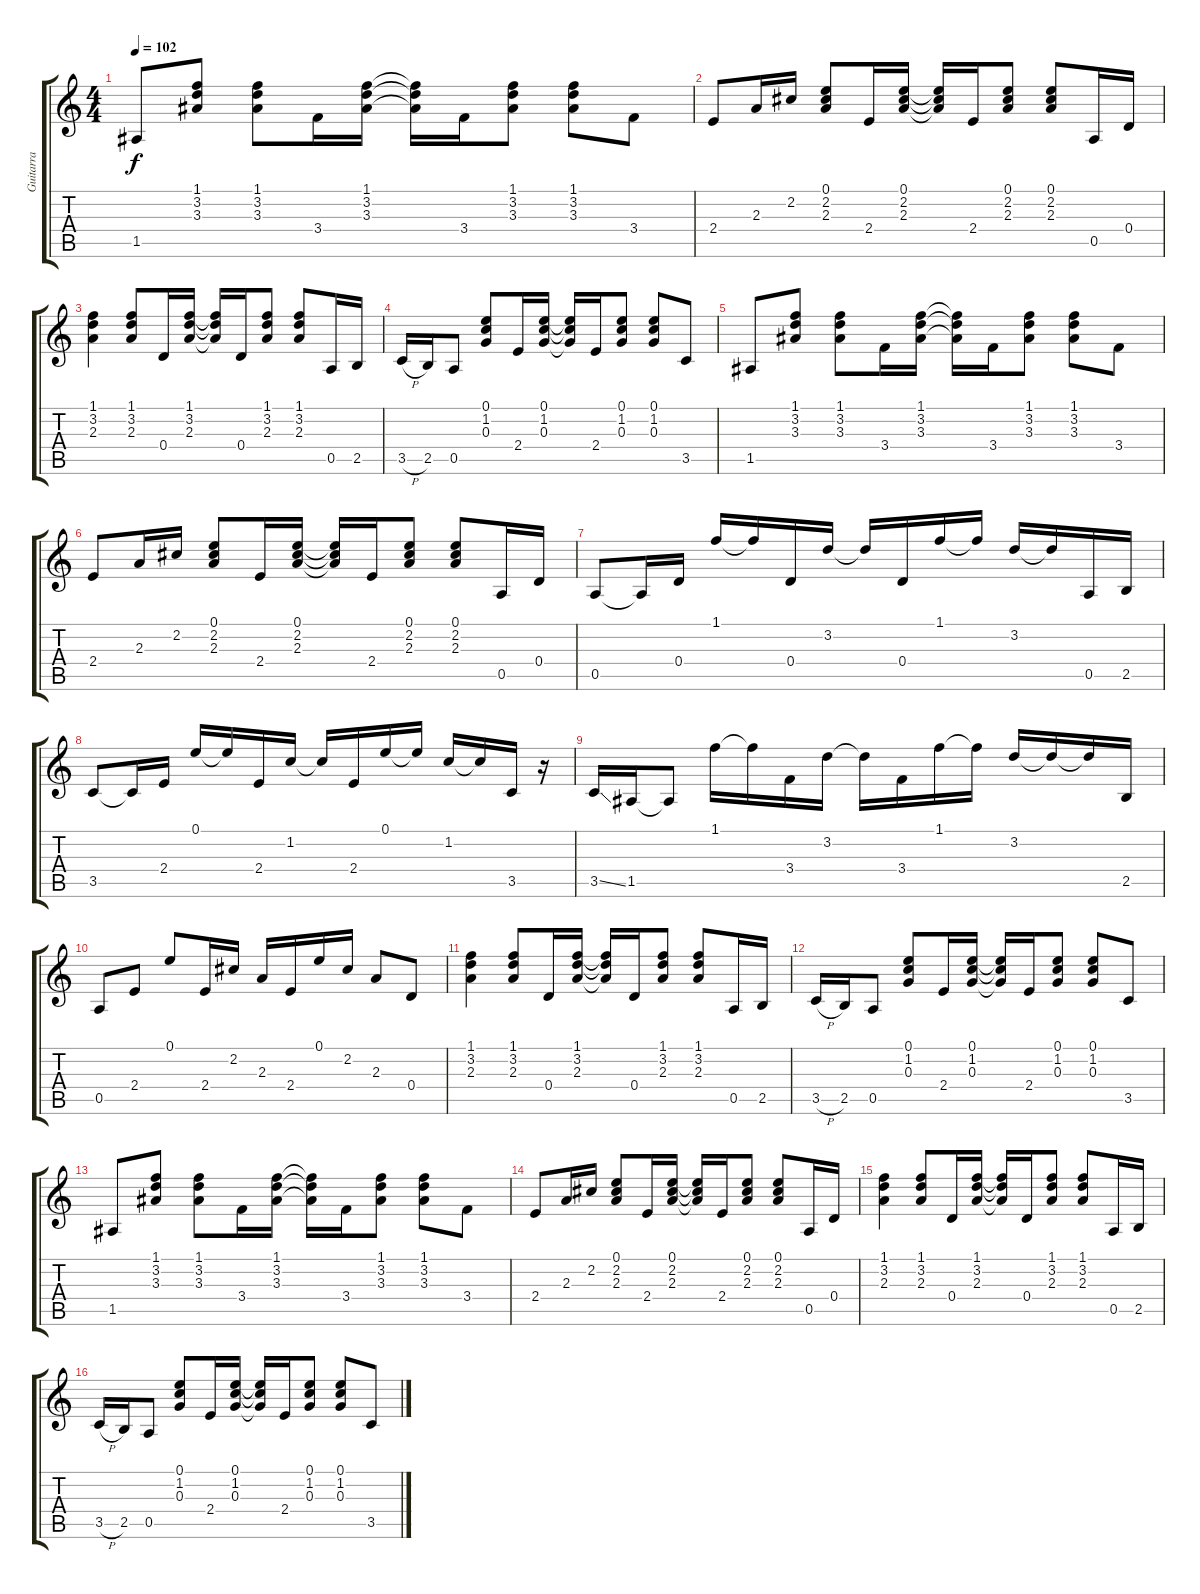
\track ("Guitarra" "Guitarra") {instrument electricguitarclean}
\staff {score tabs}
\tuning (E4 B3 G3 D3 A2 E2) {hide}
\ts (4 4)
\tempo 102
\clef g2
\ks c
1.5.8{dy f} (1.1 3.2 3.3).8 (1.1 3.2 3.3).8 3.4.16 (1.1 3.2 3.3).16 (1.1{t} 3.2{t} 3.3{t}).16 3.4.16 (1.1 3.2 3.3).8 (1.1 3.2 3.3).8 3.4.8 |
2.4.8 2.3.16 2.2.16 (0.1 2.2 2.3).8 2.4.16 (0.1 2.2 2.3).16 (0.1{t} 2.2{t} 2.3{t}).16 2.4.16 (0.1 2.2 2.3).8 (0.1 2.2 2.3).8 0.5.16 0.4.16 |
(1.1 3.2 2.3).4 (1.1 3.2 2.3).8 0.4.16 (1.1 3.2 2.3).16 (1.1{t} 3.2{t} 2.3{t}).16 0.4.16 (1.1 3.2 2.3).8 (1.1 3.2 2.3).8 0.5.16 2.5.16 |
3.5{h}.16 2.5.16 0.5.8 (0.1 1.2 0.3).8 2.4.16 (0.1 1.2 0.3).16 (0.1{t} 1.2{t} 0.3{t}).16 2.4.16 (0.1 1.2 0.3).8 (0.1 1.2 0.3).8 3.5.8 |
1.5.8 (1.1 3.2 3.3).8 (1.1 3.2 3.3).8 3.4.16 (1.1 3.2 3.3).16 (1.1{t} 3.2{t} 3.3{t}).16 3.4.16 (1.1 3.2 3.3).8 (1.1 3.2 3.3).8 3.4.8 |
2.4.8 2.3.16 2.2.16 (0.1 2.2 2.3).8 2.4.16 (0.1 2.2 2.3).16 (0.1{t} 2.2{t} 2.3{t}).16 2.4.16 (0.1 2.2 2.3).8 (0.1 2.2 2.3).8 0.5.16 0.4.16 |
0.5.8{volume 11} 0.5{t}.16 0.4.16 1.1.16 1.1{t}.16 0.4.16 3.2.16 3.2{t}.16 0.4.16 1.1.16 1.1{t}.16 3.2.16 3.2{t}.16 0.5.16 2.5.16 |
3.5.8 3.5{t}.16 2.4.16 0.1.16 0.1{t}.16 2.4.16 1.2.16 1.2{t}.16 2.4.16 0.1.16 0.1{t}.16 1.2.16 1.2{t}.16 3.5.16 r.16 |
3.5{ss}.16 1.5.16 1.5{t}.8 1.1.16 1.1{t}.16 3.4.16 3.2.16 3.2{t}.16 3.4.16 1.1.16 1.1{t}.16 3.2.16 3.2{t}.16 3.2{t}.16 2.5.16 |
0.5.8 2.4.8 0.1.8 2.4.16 2.2.16 2.3.16 2.4.16 0.1.16 2.2.16 2.3.8 0.4.8 |
(1.1 3.2 2.3).4{volume 10} (1.1 3.2 2.3).8 0.4.16 (1.1 3.2 2.3).16 (1.1{t} 3.2{t} 2.3{t}).16 0.4.16 (1.1 3.2 2.3).8 (1.1 3.2 2.3).8 0.5.16 2.5.16 |
3.5{h}.16 2.5.16 0.5.8 (0.1 1.2 0.3).8 2.4.16 (0.1 1.2 0.3).16 (0.1{t} 1.2{t} 0.3{t}).16 2.4.16 (0.1 1.2 0.3).8 (0.1 1.2 0.3).8 3.5.8 |
1.5.8 (1.1 3.2 3.3).8 (1.1 3.2 3.3).8 3.4.16 (1.1 3.2 3.3).16 (1.1{t} 3.2{t} 3.3{t}).16 3.4.16 (1.1 3.2 3.3).8 (1.1 3.2 3.3).8 3.4.8 |
2.4.8 2.3.16 2.2.16 (0.1 2.2 2.3).8 2.4.16 (0.1 2.2 2.3).16 (0.1{t} 2.2{t} 2.3{t}).16 2.4.16 (0.1 2.2 2.3).8 (0.1 2.2 2.3).8 0.5.16 0.4.16 |
(1.1 3.2 2.3).4 (1.1 3.2 2.3).8 0.4.16 (1.1 3.2 2.3).16 (1.1{t} 3.2{t} 2.3{t}).16 0.4.16 (1.1 3.2 2.3).8 (1.1 3.2 2.3).8 0.5.16 2.5.16 |
3.5{h}.16 2.5.16 0.5.8 (0.1 1.2 0.3).8 2.4.16 (0.1 1.2 0.3).16 (0.1{t} 1.2{t} 0.3{t}).16 2.4.16 (0.1 1.2 0.3).8 (0.1 1.2 0.3).8 3.5.8
